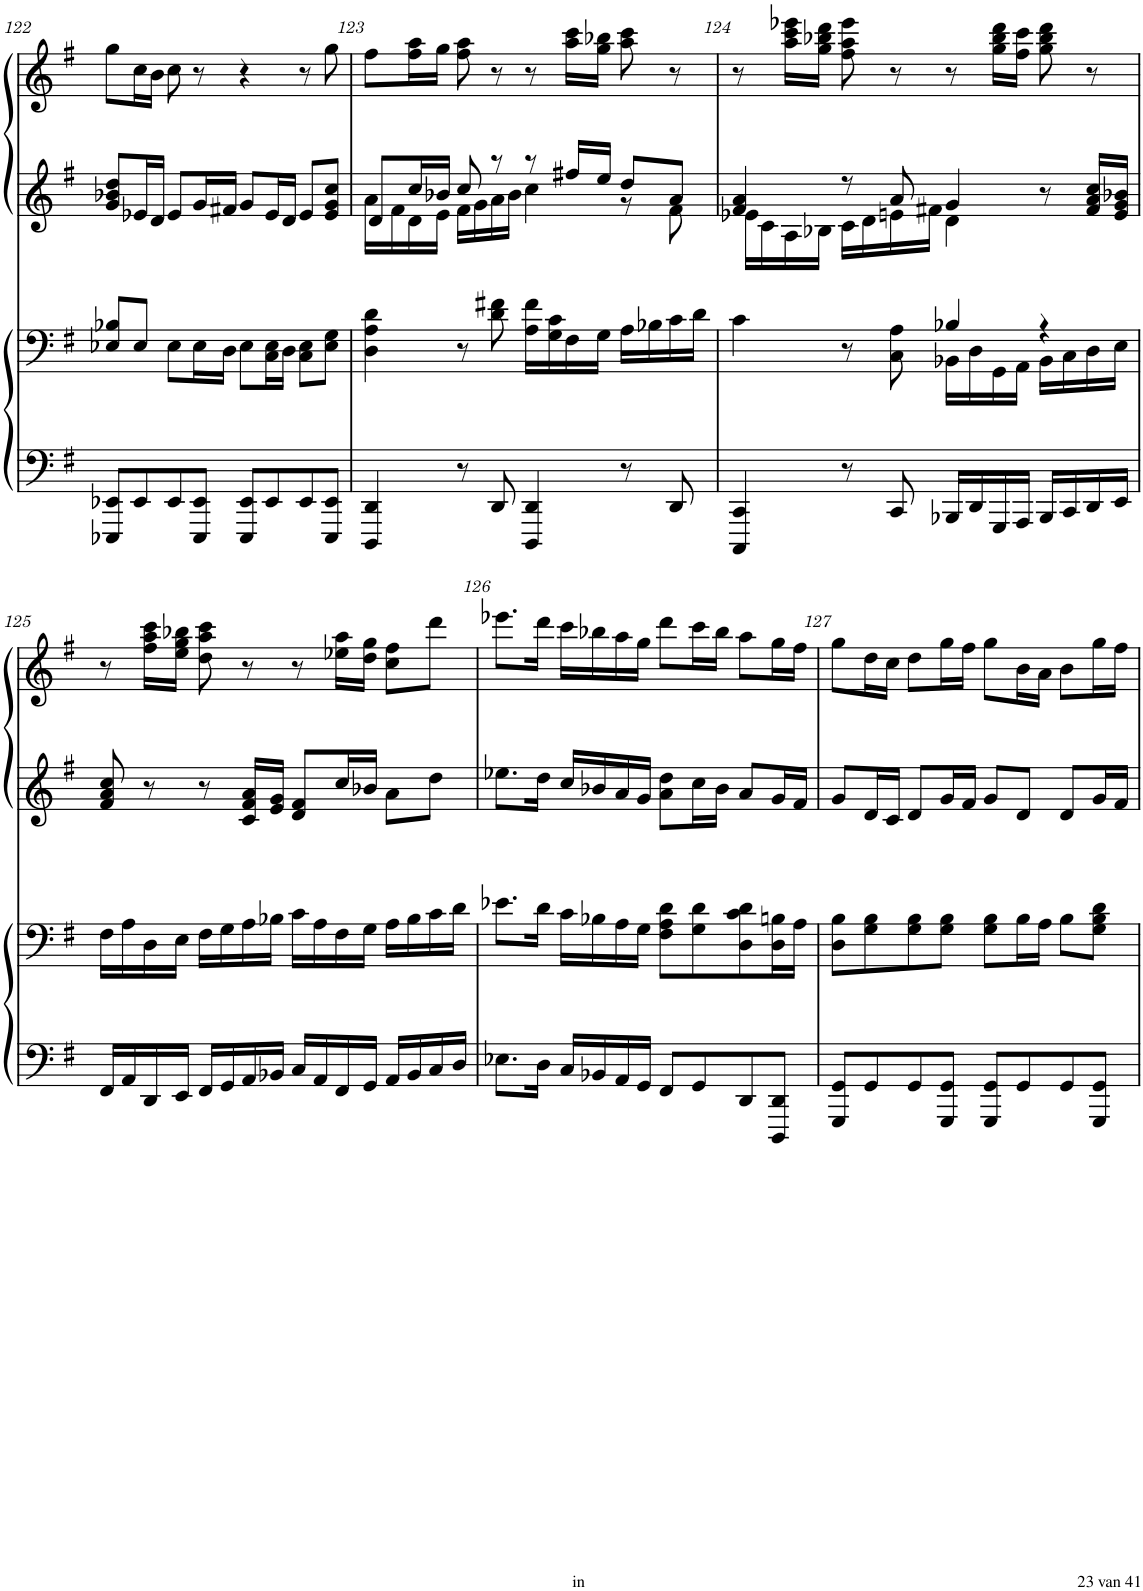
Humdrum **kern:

**kern	**kern	**kern	**kern
*part2	*part2	*part1	*part1
*staff4	*staff3	*staff2	*staff1
*I"Secondo	*	*I"Primo	*
!!LO:PB:g=z
*clefF4	*clefF4	*clefG2	*clefG2
*k[f#]	*k[f#]	*k[f#]	*k[f#]
*M2/2	*M2/2	*M2/2	*M2/2
*met(c|)	*met(c|)	*met(c|)	*met(c|)
=122	=122	=122	=122
8EEE-X/ 8EE-X/L	8E-X/ 8B-X/L	8g/ 8b-X/ 8dd/L	8gg\L
8EE-/	8E-/J	16e-X/L	16cc\L
.	.	16d/JJ	16b\JJ
8EE-/	8E-\L	8e-/L	8cc\
8EEE-/ 8EE-/J	16E-\L	16g/L	8r
.	16D\JJ	16f#X/JJ	.
8EEE-/ 8EE-/L	8E-\L	8g/L	4r
8EE-/	16C\ 16E-\L	16e-/L	.
.	16D\JJ	16d/JJ	.
8EE-/	8C\ 8E-\L	8e-/L	8r
8EEE-/ 8EE-/J	8E-\ 8G\J	8e-/ 8g/ 8cc/J	8gg\
=123	=123	=123	=123
*	*	*^	*
4DDD/ 4DD/	4D\ 4A\ 4d\	8d/L	16a\LL	8ff#\L
.	.	.	16f#\	.
.	.	16cc/L	16d\	16ff#\ 16aa\L
.	.	16b-X/JJ	16e\JJ	16gg\JJ
8r	8r	8cc/	16f#\LL	8ff#\ 8aa\
.	.	.	16g\	.
8DD/	8d\ 8f#X\	8r	16a\	8r
.	.	.	16b-\JJ	.
4DDD/ 4DD/	16A\ 16f#\LL	8r	4cc\	8r
.	16G\ 16c\	.	.	.
.	16F#\	16ff#X/LL	.	16aa\ 16ccc\LL
.	16G\JJ	16ee/JJ	.	16gg\ 16bb-X\JJ
8r	16A\LL	8dd/L	8r	8aa\ 8ccc\
.	16B-X\	.	.	.
8DD/	16c\	8a/J	8f#\	8r
.	16d\JJ	.	.	.
=124	=124	=124	=124	=124
*	*^	*	*	*
4CCC/ 4CC/	4c\	2ryy	4f#/ 4a/	16e-X\LL	8r
.	.	.	.	16c\	.
.	.	.	.	16A\	16aa\ 16ccc\ 16eee-X\LL
.	.	.	.	16B-X\JJ	16gg\ 16bb-X\ 16ddd\JJ
8r	8r	.	8r	16c\LL	8ff#\ 8aa\ 8eee-\
.	.	.	.	16d\	.
8CC/	8C\ 8A\	.	8a/	16en\	8r
.	.	.	.	16f#X\JJ	.
16BBB-X/LL	4B-X/	16BB-X\LL	4g/	4d\	8r
16DD/	.	16D\	.	.	.
16GGG/	.	16GG\	.	.	16gg\ 16bb-\ 16ddd\LL
16AAA/JJ	.	16AA\JJ	.	.	16ff#\ 16ccc\JJ
16BBB-/LL	4r	16BB-\LL	8r	4ryy	8gg\ 8bb-\ 8ddd\
16CC/	.	16C\	.	.	.
16DD/	.	16D\	16f#/ 16a/ 16cc/LL	.	8r
16EE/JJ	.	16E\JJ	16e/ 16g/ 16b-X/JJ	.	.
*	*v	*v	*	*	*
*	*	*v	*v	*
!!LO:LB:g=z
=125	=125	=125	=125
16FF#/LL	16F#\LL	8f#/ 8a/ 8cc/	8r
16AA/	16A\	.	.
16DD/	16D\	8r	16ff#\ 16aa\ 16ccc\LL
16EE/JJ	16E\JJ	.	16ee\ 16gg\ 16bb-X\JJ
16FF#/LL	16F#\LL	8r	8dd\ 8aa\ 8ccc\
16GG/	16G\	.	.
16AA/	16A\	16c/ 16f#/ 16a/LL	8r
16BB-X/JJ	16B-X\JJ	16e/ 16g/JJ	.
16C/LL	16c\LL	8d/ 8f#/L	8r
16AA/	16A\	.	.
16FF#/	16F#\	16cc/L	16ee-X\ 16aa\LL
16GG/JJ	16G\JJ	16b-X/JJ	16dd\ 16gg\JJ
16AA/LL	16A\LL	8a\L	8cc\ 8ff#\L
16BB-/	16B-\	.	.
16C/	16c\	8dd\J	8ddd\J
16D/JJ	16d\JJ	.	.
=126	=126	=126	=126
8.E-X\L	8.e-X\L	8.ee-X\L	8.eee-X\L
16D\Jk	16d\Jk	16dd\Jk	16ddd\Jk
16C/LL	16c\LL	16cc/LL	16ccc\LL
16BB-X/	16B-X\	16b-X/	16bb-X\
16AA/	16A\	16a/	16aa\
16GG/JJ	16G\JJ	16g/JJ	16gg\JJ
8FF#/L	8F#\ 8A\ 8d\L	8a\ 8dd\L	8ddd\L
8GG/	8G\ 8d\	16cc\L	16ccc\L
.	.	16b-\JJ	16bb-\JJ
8DD/	8D\ 8c\ 8d\	8a/L	8aa\L
8DDD/ 8DD/J	16D\ 16Bn\L	16g/L	16gg\L
.	16A\JJ	16f#/JJ	16ff#\JJ
=127	=127	=127	=127
8GGG/ 8GG/L	8D\ 8B\L	8g/L	8gg\L
8GG/	8G\ 8B\	16d/L	16dd\L
.	.	16c/JJ	16cc\JJ
8GG/	8G\ 8B\	8d/L	8dd\L
8GGG/ 8GG/J	8G\ 8B\J	16g/L	16gg\L
.	.	16f#/JJ	16ff#\JJ
8GGG/ 8GG/L	8G\ 8B\L	8g/L	8gg\L
8GG/	16B\L	8d/J	16b\L
.	16A\JJ	.	16a\JJ
8GG/	8B\L	8d/L	8b\L
8GGG/ 8GG/J	8G\ 8B\ 8d\J	16g/L	16gg\L
.	.	16f#/JJ	16ff#\JJ
=	=	=	=
*-	*-	*-	*-
